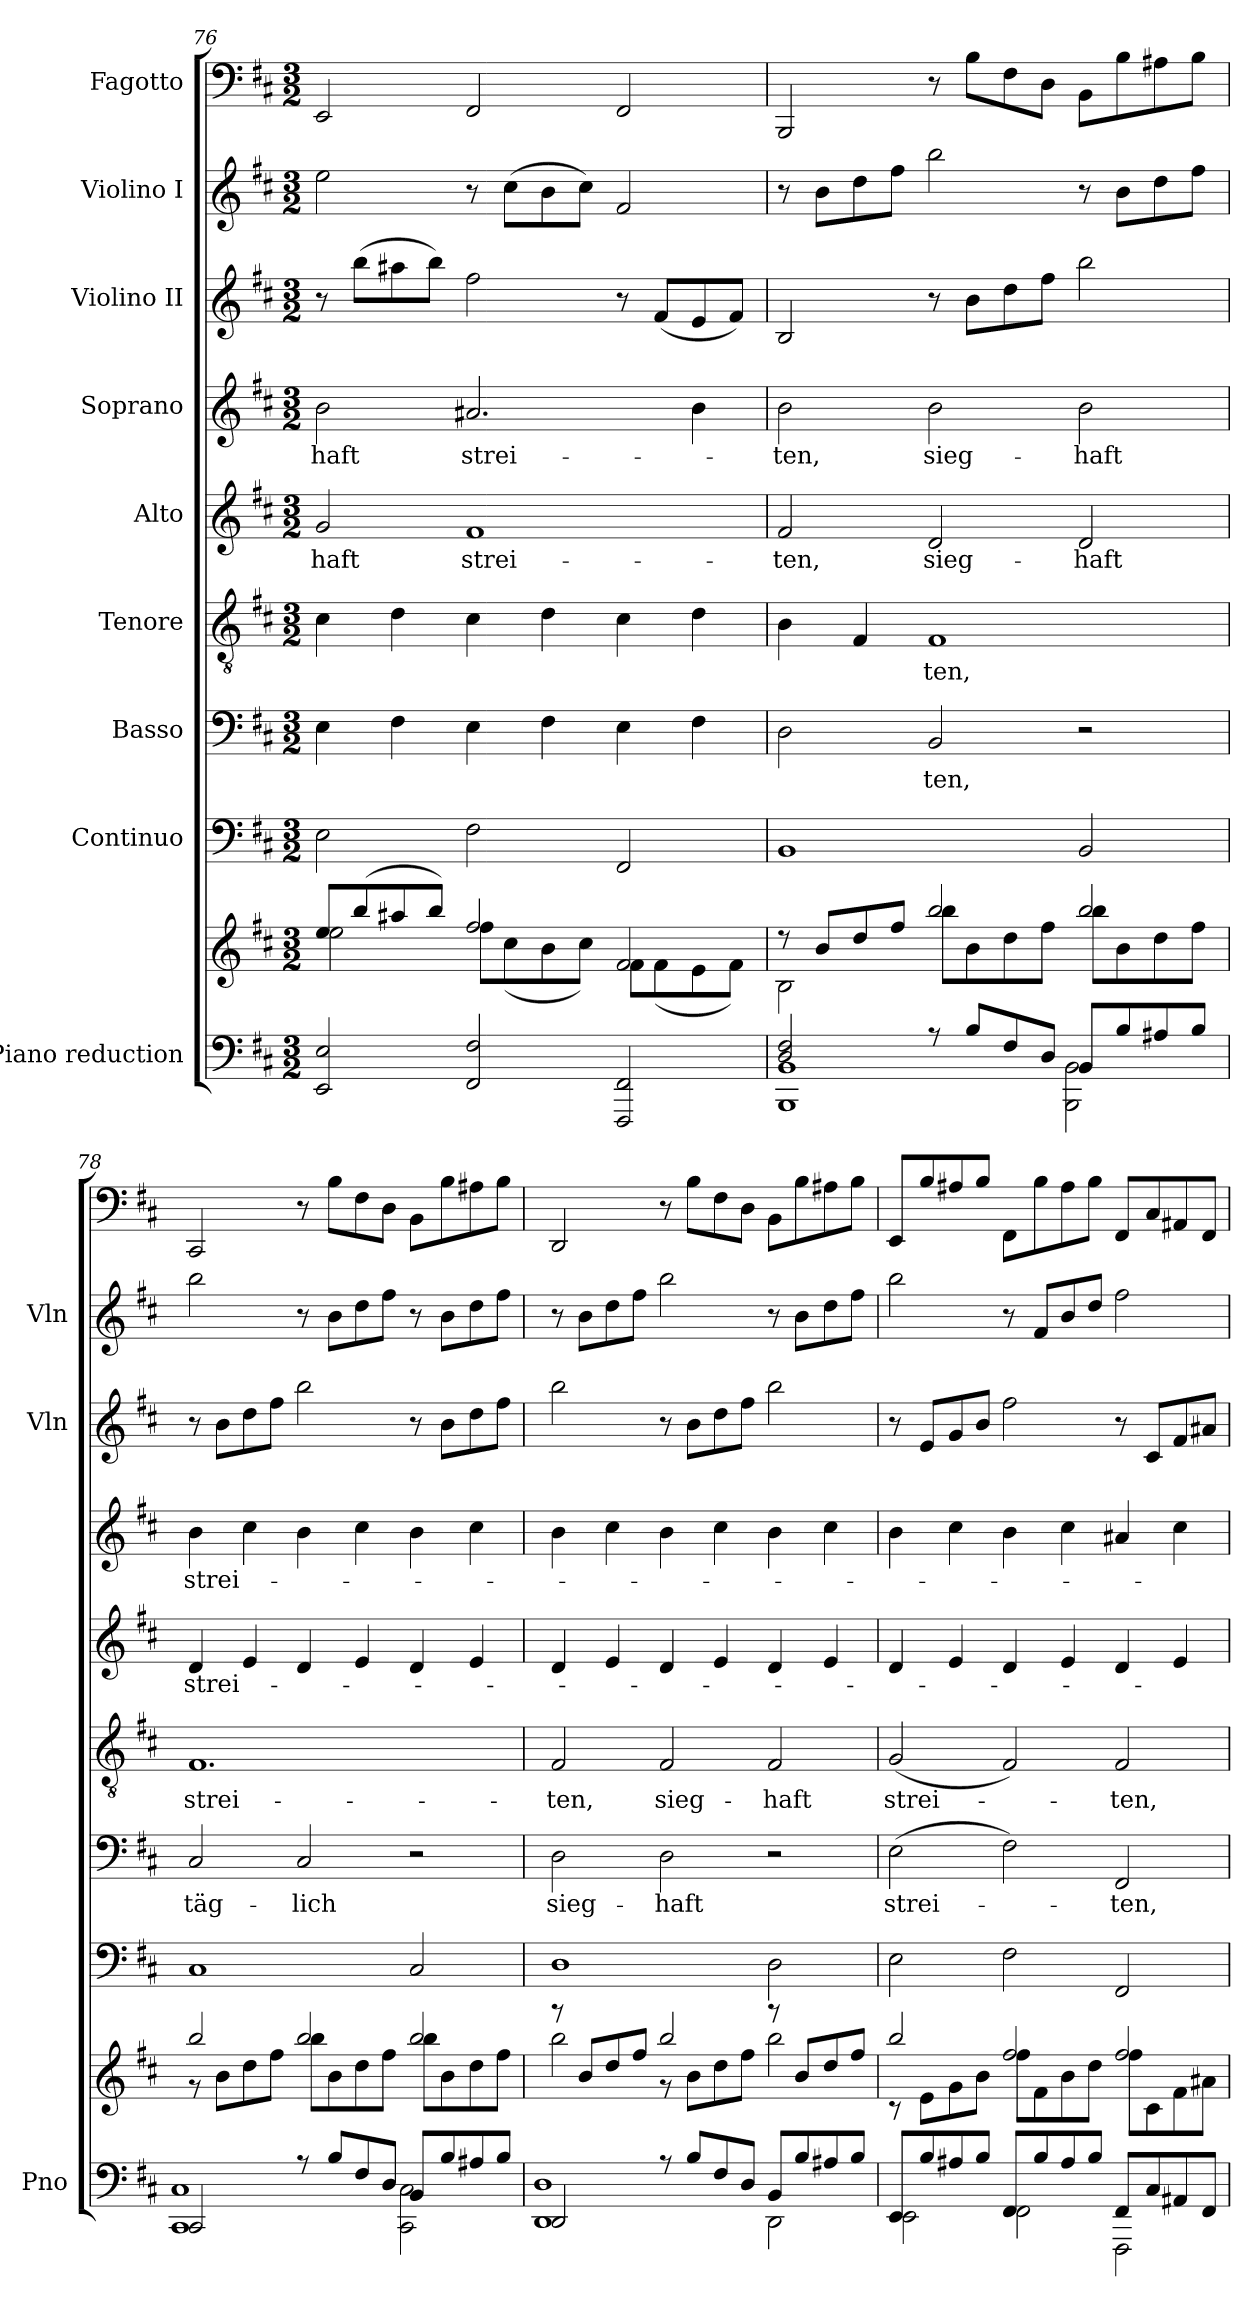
**kern	**kern	**kern	**kern	**text	**kern	**text	**kern	**text	**kern	**text	**kern	**kern	**kern
*part9	*part9	*part8	*part7	*part7	*part6	*part6	*part5	*part5	*part4	*part4	*part3	*part2	*part1
*staff10	*staff9	*staff8	*staff7	*staff7	*staff6	*staff6	*staff5	*staff5	*staff4	*staff4	*staff3	*staff2	*staff1
*I"Piano reduction	*	*I"Continuo	*I"Basso	*	*I"Tenore	*	*I"Alto	*	*I"Soprano	*	*I"Violino II	*I"Violino I	*I"Fagotto
*I'Pno	*	*	*	*	*	*	*	*	*	*	*I'Vln	*I'Vln	*
!!LO:PB:g=z
*clefF4	*clefG2	*clefF4	*clefF4	*	*clefGv2	*	*clefG2	*	*clefG2	*	*clefG2	*clefG2	*clefF4
*k[f#c#]	*k[f#c#]	*k[f#c#]	*k[f#c#]	*	*k[f#c#]	*	*k[f#c#]	*	*k[f#c#]	*	*k[f#c#]	*k[f#c#]	*k[f#c#]
*M3/2	*M3/2	*M3/2	*M3/2	*	*M3/2	*	*M3/2	*	*M3/2	*	*M3/2	*M3/2	*M3/2
=76	=76	=76	=76	=76	=76	=76	=76	=76	=76	=76	=76	=76	=76
*	*^	*	*	*	*	*	*	*	*	*	*	*	*
!	!	!	!	!	!	!	!	!	!LO:LY:b	!	!LO:LY:b	!	!	!
2EE/ 2E/	8ee/L	2ee\	2E\	4E\	.	4c#\	.	2g/	haft	2b\	-haft	8r	2ee\	2EE/
.	(8bb/	.	.	.	.	.	.	.	.	.	.	(8bb\L	.	.
.	8aa#X/	.	.	4F#\	.	4d\	.	.	.	.	.	8aa#X\	.	.
.	8bb/J)	.	.	.	.	.	.	.	.	.	.	8bb\J)	.	.
!	!	!	!	!	!	!	!	!	!LO:LY:b	!	!LO:LY:b	!	!	!
2FF#/ 2F#/	2ff#/	8ff#\L	2F#\	4E\	.	4c#\	.	1f#	strei-	2.a#X/	strei-	2ff#\	8r	2FF#/
.	.	(8cc#\	.	.	.	.	.	.	.	.	.	.	(8cc#\L	.
.	.	8b\	.	4F#\	.	4d\	.	.	.	.	.	.	8b\	.
.	.	8cc#\J)	.	.	.	.	.	.	.	.	.	.	8cc#\J)	.
2FFF#/ 2FF#/	2f#/	8f#\L	2FF#/	4E\	.	4c#\	.	.	.	.	.	8r	2f#/	2FF#/
.	.	(8f#\	.	.	.	.	.	.	.	.	.	(8f#/L	.	.
.	.	8e\	.	4F#\	.	4d\	.	.	.	4b\	.	8e/	.	.
.	.	8f#\J)	.	.	.	.	.	.	.	.	.	8f#/J)	.	.
=77	=77	=77	=77	=77	=77	=77	=77	=77	=77	=77	=77	=77	=77	=77
!LO:N:n=1:head=open	!	!	!	!	!	!	!	!	!	!	!	!	!	!
!LO:N:n=2:head=open	!	!LO:N:head=open	!	!	!	!	!	!	!LO:LY:b	!	!LO:LY:b	!	!	!
*^	*	*	*	*	*	*	*	*	*	*	*	*	*	*
2D! 2F#!	1BBB 1BB	8r	2B	1BB	2D\	.	4B\	.	2f#/	ten,	2b\	-ten,	2B/	8r	2BBB/
.	.	8b/L	.	.	.	.	.	.	.	.	.	.	.	8b\L	.
.	.	8dd/	.	.	.	.	4F#/	.	.	.	.	.	.	8dd\	.
.	.	8ff#/J	.	.	.	.	.	.	.	.	.	.	.	8ff#\J	.
!	!	!	!	!	!	!LO:LY:b	!	!LO:LY:b	!	!LO:LY:b	!	!LO:LY:b	!	!	!
8r	.	2bb/	8bb\L	.	2BB/	ten,	1F#	ten,	2d/	sieg-	2b\	sieg-	8r	2bb\	8r
8B!/L	.	.	8b\	.	.	.	.	.	.	.	.	.	8b\L	.	8B\L
8F#!/	.	.	8dd\	.	.	.	.	.	.	.	.	.	8dd\	.	8F#\
8D!/J	.	.	8ff#\J	.	.	.	.	.	.	.	.	.	8ff#\J	.	8D\J
!	!	!	!	!	!	!	!	!	!	!LO:LY:b	!	!LO:LY:b	!	!	!
8BB!/L	2BBB\ 2BB\	2bb/	8bb\L	2BB/	2r	.	.	.	2d/	haft	2b\	-haft	2bb\	8r	8BB\L
8B!/	.	.	8b\	.	.	.	.	.	.	.	.	.	.	8b\L	8B\
8A#X!/	.	.	8dd\	.	.	.	.	.	.	.	.	.	.	8dd\	8A#X\
8B!/J	.	.	8ff#\J	.	.	.	.	.	.	.	.	.	.	8ff#\J	8B\J
=78	=78	=78	=78	=78	=78	=78	=78	=78	=78	=78	=78	=78	=78	=78	=78
!	!	!	!	!	!	!LO:LY:b	!	!LO:LY:b	!	!LO:LY:b	!	!LO:LY:b	!	!	!
2CC#!/	1CC# 1C#	2bb/	8r	1C#	2C#/	täg-	1.F#	strei-	4d/	strei-	4b\	strei-	8r	2bb\	2CC#/
.	.	.	8b\L	.	.	.	.	.	.	.	.	.	8b\L	.	.
.	.	.	8dd\	.	.	.	.	.	4e/	.	4cc#\	.	8dd\	.	.
.	.	.	8ff#\J	.	.	.	.	.	.	.	.	.	8ff#\J	.	.
!	!	!	!	!	!	!LO:LY:b	!	!	!	!	!	!	!	!	!
8r	.	2bb/	8bb\L	.	2C#/	lich	.	.	4d/	.	4b\	.	2bb\	8r	8r
8B!/L	.	.	8b\	.	.	.	.	.	.	.	.	.	.	8b\L	8B\L
8F#!/	.	.	8dd\	.	.	.	.	.	4e/	.	4cc#\	.	.	8dd\	8F#\
8D!/J	.	.	8ff#\J	.	.	.	.	.	.	.	.	.	.	8ff#\J	8D\J
8BB!/L	2CC#\ 2C#\	2bb/	8bb\L	2C#/	2r	.	.	.	4d/	.	4b\	.	8r	8r	8BB\L
8B!/	.	.	8b\	.	.	.	.	.	.	.	.	.	8b\L	8b\L	8B\
8A#X!/	.	.	8dd\	.	.	.	.	.	4e/	.	4cc#\	.	8dd\	8dd\	8A#X\
8B!/J	.	.	8ff#\J	.	.	.	.	.	.	.	.	.	8ff#\J	8ff#\J	8B\J
=79	=79	=79	=79	=79	=79	=79	=79	=79	=79	=79	=79	=79	=79	=79	=79
!	!	!	!	!	!	!LO:LY:b	!	!LO:LY:b	!	!	!	!	!	!	!
2DD!/	1DD 1D	8r	2bb\	1D	2D\	sieg-	2F#/	-ten,	4d/	.	4b\	.	2bb\	8r	2DD/
.	.	8b/L	.	.	.	.	.	.	.	.	.	.	.	8b\L	.
.	.	8dd/	.	.	.	.	.	.	4e/	.	4cc#\	.	.	8dd\	.
.	.	8ff#/J	.	.	.	.	.	.	.	.	.	.	.	8ff#\J	.
!	!	!	!	!	!	!LO:LY:b	!	!LO:LY:b	!	!	!	!	!	!	!
8r	.	2bb/	8r	.	2D\	haft	2F#/	sieg-	4d/	.	4b\	.	8r	2bb\	8r
8B!/L	.	.	8b\L	.	.	.	.	.	.	.	.	.	8b\L	.	8B\L
8F#!/	.	.	8dd\	.	.	.	.	.	4e/	.	4cc#\	.	8dd\	.	8F#\
8D!/J	.	.	8ff#\J	.	.	.	.	.	.	.	.	.	8ff#\J	.	8D\J
!	!	!	!	!	!	!	!	!LO:LY:b	!	!	!	!	!	!	!
8BB!/L	2DD\	8r	2bb\	2D\	2r	.	2F#/	-haft	4d/	.	4b\	.	2bb\	8r	8BB\L
8B!/	.	8b/L	.	.	.	.	.	.	.	.	.	.	.	8b\L	8B\
8A#X!/	.	8dd/	.	.	.	.	.	.	4e/	.	4cc#\	.	.	8dd\	8A#X\
8B!/J	.	8ff#/J	.	.	.	.	.	.	.	.	.	.	.	8ff#\J	8B\J
!!LO:PB:g=z
=80	=80	=80	=80	=80	=80	=80	=80	=80	=80	=80	=80	=80	=80	=80	=80
!	!	!	!	!	!	!LO:LY:b	!	!LO:LY:b	!	!	!	!	!	!	!
8EE!/L	2EE\	2bb/	8r	2E\	(2E\	strei-	(2G/	strei-	4d/	.	4b\	.	8r	2bb\	8EE/L
8B!/	.	.	8e\L	.	.	.	.	.	.	.	.	.	8e/L	.	8B/
8A#X!/	.	.	8g\	.	.	.	.	.	4e/	.	4cc#\	.	8g/	.	8A#X/
8B!/J	.	.	8b\J	.	.	.	.	.	.	.	.	.	8b/J	.	8B/J
8FF#!/L	2FF#\	2ff#/	8ff#\L	2F#\	2F#\)	.	2F#/)	.	4d/	.	4b\	.	2ff#\	8r	8FF#\L
8B!/	.	.	8f#\	.	.	.	.	.	.	.	.	.	.	8f#/L	8B\
8A#!/	.	.	8b\	.	.	.	.	.	4e/	.	4cc#\	.	.	8b/	8A#\
8B!/J	.	.	8dd\J	.	.	.	.	.	.	.	.	.	.	8dd/J	8B\J
!	!	!	!	!	!	!LO:LY:b	!	!LO:LY:b	!	!	!	!	!	!	!
8FF#!/L	2FFF#\	2ff#/	8ff#\L	2FF#/	2FF#/	ten,	2F#/	-ten,	4d/	.	4a#X/	.	8r	2ff#\	8FF#/L
8C#!/	.	.	8c#\	.	.	.	.	.	.	.	.	.	8c#/L	.	8C#/
8AA#X!/	.	.	8f#\	.	.	.	.	.	4e/	.	4cc#\	.	8f#/	.	8AA#X/
8FF#!/J	.	.	8a#X\J	.	.	.	.	.	.	.	.	.	8a#X/J	.	8FF#/J
*v	*v	*	*	*	*	*	*	*	*	*	*	*	*	*	*
*	*v	*v	*	*	*	*	*	*	*	*	*	*	*	*
=	=	=	=	=	=	=	=	=	=	=	=	=	=
*-	*-	*-	*-	*-	*-	*-	*-	*-	*-	*-	*-	*-	*-
